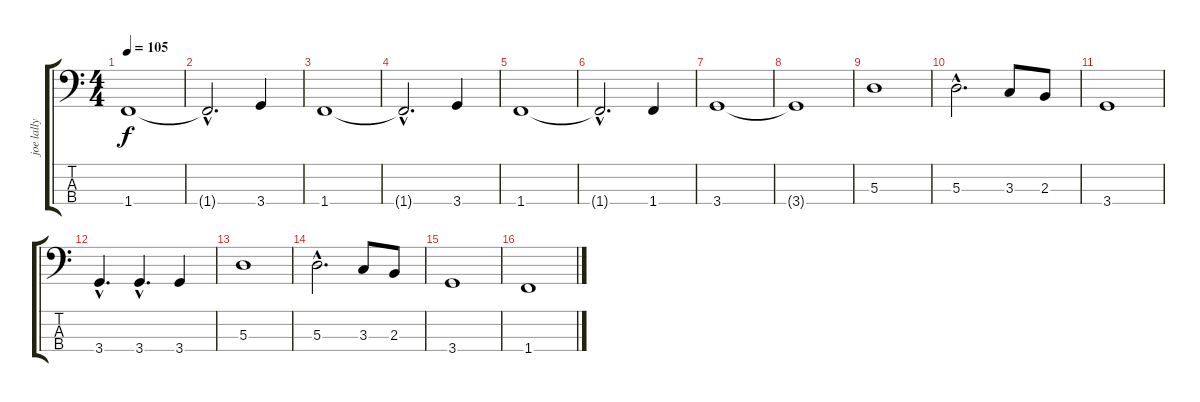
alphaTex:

\track ("joe lally" "joe lally") {instrument electricbassfinger}
\staff {score tabs}
\tuning (G2 D2 A1 E1) {hide}
\ts (4 4)
\tempo 105
\clef f4
\ks c
1.4.1{dy f} |
1.4{hac t}.2{d} 3.4.4 |
1.4.1 |
1.4{hac t}.2{d} 3.4.4 |
1.4.1 |
1.4{hac t}.2{d} 1.4.4 |
3.4.1 |
3.4{t}.1 |
5.3.1 |
5.3{hac}.2{d} 3.3.8 2.3.8 |
3.4.1 |
3.4{hac}.4{d} 3.4{hac}.4{d} 3.4.4 |
5.3.1 |
5.3{hac}.2{d} 3.3.8 2.3.8 |
3.4.1 |
1.4.1
